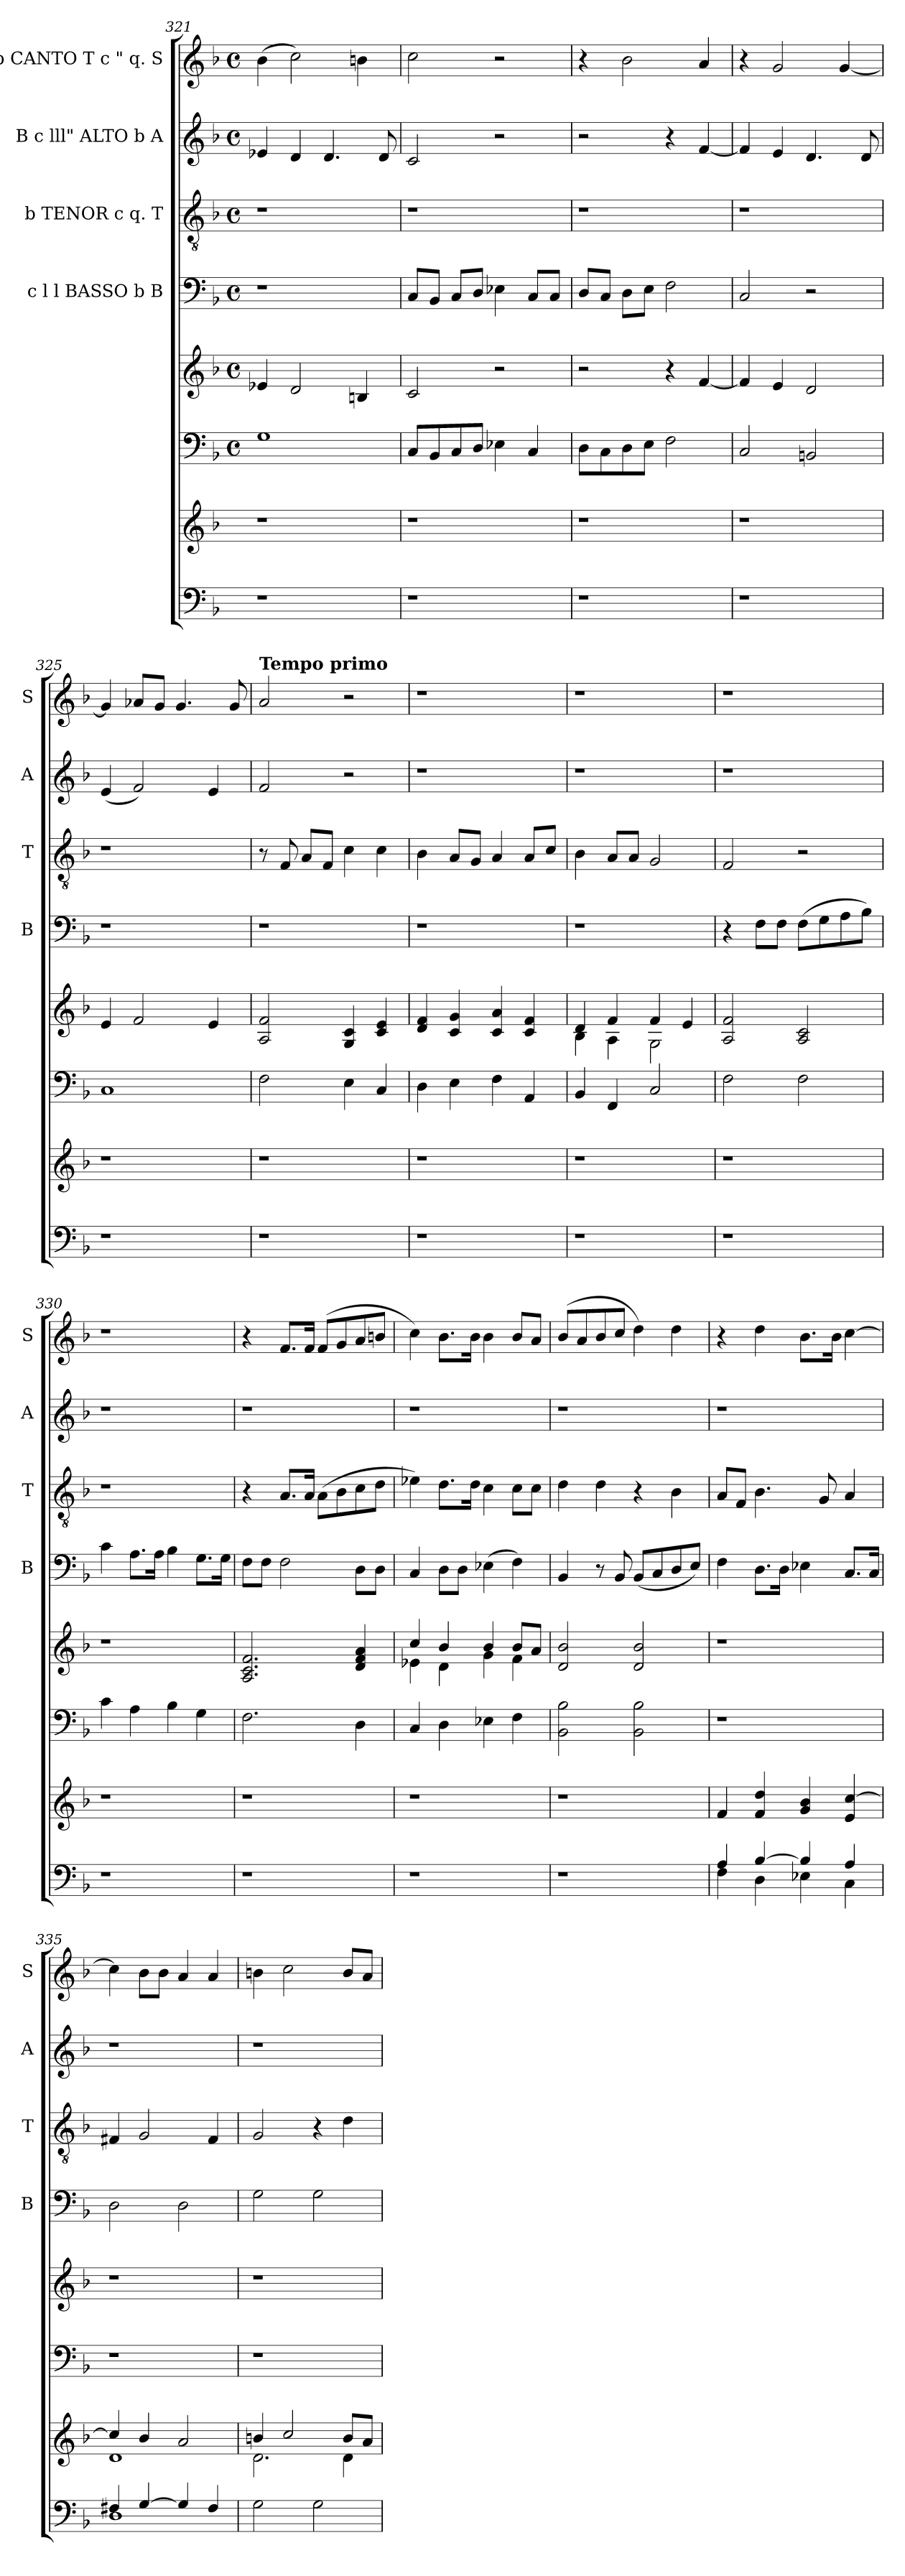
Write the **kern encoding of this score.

**kern	**kern	**kern	**kern	**kern	**kern	**kern	**kern
*part7	*part7	*part6	*part5	*part4	*part3	*part2	*part1
*staff8	*staff7	*staff6	*staff5	*staff4	*staff3	*staff2	*staff1
*	*	*	*	*I"c l l BASSO b B	*I"b TENOR c q. T	*I"B c lll" ALTO b A	*I"b CANTO T c " q. S
*	*	*	*	*I'B	*I'T	*I'A	*I'S
*clefF4	*clefG2	*clefF4	*clefG2	*clefF4	*clefGv2	*clefG2	*clefG2
*k[b-]	*k[b-]	*k[b-]	*k[b-]	*k[b-]	*k[b-]	*k[b-]	*k[b-]
*F:	*F:	*F:	*F:	*F:	*F:	*F:	*F:
*	*	*M4/4	*M4/4	*M4/4	*M4/4	*M4/4	*M4/4
*	*	*met(c)	*met(c)	*met(c)	*met(c)	*met(c)	*met(c)
=321	=321	=321	=321	=321	=321	=321	=321
1r	1r	1G	4e-X/	1r	1r	4e-X/	(>4b-\
.	.	.	2d/	.	.	4d/	2cc\)
.	.	.	.	.	.	4.d/	.
.	.	.	4Bn/	.	.	.	4bn\
.	.	.	.	.	.	8d/	.
!!LO:PB:g=z
=322	=322	=322	=322	=322	=322	=322	=322
1r	1r	8C/L	2c/	8C/L	1r	2c/	2cc\
.	.	8BB-/	.	8BB-/J	.	.	.
.	.	8C/	.	8C/L	.	.	.
.	.	8D/J	.	8D/J	.	.	.
.	.	4E-X\	2r	4E-X\	.	2r	2r
.	.	4C/	.	8C/L	.	.	.
.	.	.	.	8C/J	.	.	.
=323	=323	=323	=323	=323	=323	=323	=323
1r	1r	8D\L	2r	8D/L	1r	2r	4r
.	.	8C\	.	8C/J	.	.	.
.	.	8D\	.	8D\L	.	.	2b-\
.	.	8E\J	.	8E\J	.	.	.
.	.	2F\	4r	2F\	.	4r	.
.	.	.	[<4f/	.	.	[<4f/	4a/
=324	=324	=324	=324	=324	=324	=324	=324
1r	1r	2C/	4f/]	2C/	1r	4f/]	4r
.	.	.	4e/	.	.	4e/	2g/
.	.	2BBn/	2d/	2r	.	4.d/	.
.	.	.	.	.	.	.	[<4g/
.	.	.	.	.	.	8d/	.
=325	=325	=325	=325	=325	=325	=325	=325
1r	1r	1C	4e/	1r	1r	(<4e/	4g/]
.	.	.	2f/	.	.	2f/)	8a-X/L
.	.	.	.	.	.	.	8g/J
.	.	.	.	.	.	.	4.g/
.	.	.	4e/	.	.	4e/	.
.	.	.	.	.	.	.	8g/
!!LO:LB:g=z
=326	=326	=326	=326	=326	=326	=326	=326
!	!	!	!	!	!	!	!LO:TX:a:B:t=Tempo primo
1r	1r	2F\	2A/ 2f/	1r	8r	2f/	2a/
.	.	.	.	.	8F/	.	.
.	.	.	.	.	8A/L	.	.
.	.	.	.	.	8F/J	.	.
.	.	4E\	4G/ 4c/	.	4c\	2r	2r
.	.	4C/	4c/ 4e/	.	4c\	.	.
=327	=327	=327	=327	=327	=327	=327	=327
1r	1r	4D\	4d/ 4f/	1r	4B-\	1r	1r
.	.	4E\	4c/ 4g/	.	8A/L	.	.
.	.	.	.	.	8G/J	.	.
.	.	4F\	4c/ 4a/	.	4A/	.	.
.	.	4AA/	4c/ 4f/	.	8A/L	.	.
.	.	.	.	.	8c/J	.	.
=328	=328	=328	=328	=328	=328	=328	=328
*	*	*	*^	*	*	*	*
1r	1r	4BB-/	4d/	4B-\	1r	4B-\	1r	1r
.	.	4FF/	4f/	4A\	.	8A/L	.	.
.	.	.	.	.	.	8A/J	.	.
.	.	2C/	4f/	2G\	.	2G/	.	.
.	.	.	4e/	.	.	.	.	.
*	*	*	*v	*v	*	*	*	*
=329	=329	=329	=329	=329	=329	=329	=329
1r	1r	2F\	2A/ 2f/	4r	2F/	1r	1r
.	.	.	.	8F\L	.	.	.
.	.	.	.	8F\J	.	.	.
.	.	2F\	2A/ 2c/	(>8F\L	2r	.	.
.	.	.	.	8G\	.	.	.
.	.	.	.	8A\	.	.	.
.	.	.	.	8B-\J)	.	.	.
!!LO:PB:g=z
=330	=330	=330	=330	=330	=330	=330	=330
1r	1r	4c\	1r	4c\	1r	1r	1r
.	.	4A\	.	8.A\L	.	.	.
.	.	.	.	16A\Jk	.	.	.
.	.	4B-\	.	4B-\	.	.	.
.	.	4G\	.	8.G\L	.	.	.
.	.	.	.	16G\Jk	.	.	.
=331	=331	=331	=331	=331	=331	=331	=331
1r	1r	2.F\	2.A/ 2.c/ 2.f/	8F\L	4r	1r	4r
.	.	.	.	8F\J	.	.	.
.	.	.	.	2F\	8.A/L	.	8.f/L
.	.	.	.	.	16A/Jk	.	16f/Jk
.	.	.	.	.	(>8A\L	.	(>8f/L
.	.	.	.	.	8B-\	.	8g/
.	.	4D\	4d/ 4f/ 4a/	8D\L	8c\	.	8a/
.	.	.	.	8D\J	8d\J	.	8bn/J
=332	=332	=332	=332	=332	=332	=332	=332
*	*	*	*^	*	*	*	*
1r	1r	4C/	4cc/	4e-X\	4C/	4e-X\)	1r	4cc\)
.	.	4D\	4b-/	4d\	8D\L	8.d\L	.	8.b-\L
.	.	.	.	.	8D\J	.	.	.
.	.	.	.	.	.	16d\Jk	.	16b-\Jk
.	.	4E-X\	4b-/	4g\	(>4E-X\	4c\	.	4b-\
.	.	4F\	8b-/L	4f\	4F\)	8c\L	.	8b-/L
.	.	.	8a/J	.	.	8c\J	.	8a/J
*	*	*	*v	*v	*	*	*	*
=333	=333	=333	=333	=333	=333	=333	=333
1r	1r	2BB-\ 2B-\	2d/ 2b-/	4BB-/	4d\	1r	(>8b-/L
.	.	.	.	.	.	.	8a/
.	.	.	.	8r	4d\	.	8b-/
.	.	.	.	8BB-/	.	.	8cc/J
.	.	2BB-\ 2B-\	2d/ 2b-/	(>8BB-/L	4r	.	4dd\)
.	.	.	.	8C/	.	.	.
.	.	.	.	8D/	4B-\	.	4dd\
.	.	.	.	8E/J)	.	.	.
!!LO:LB:g=z
=334	=334	=334	=334	=334	=334	=334	=334
*^	*	*	*	*	*	*	*
4A/	4F\	4f/	1r	1r	4F\	8A/L	1r	4r
.	.	.	.	.	.	8F/J	.	.
[>4B-/	4D\	4f/ 4dd/	.	.	8.D\L	4.B-\	.	4dd\
.	.	.	.	.	16D\Jk	.	.	.
4B-/]	4E-X\	4g/ 4b-/	.	.	4E-X\	.	.	8.b-\L
.	.	.	.	.	.	8G/	.	.
.	.	.	.	.	.	.	.	16b-\Jk
4A/	4C\	4e/ [>4cc/	.	.	8.C/L	4A/	.	[>4cc\
.	.	.	.	.	16C/Jk	.	.	.
=335	=335	=335	=335	=335	=335	=335	=335	=335
*	*	*^	*	*	*	*	*	*
4F#X/	1D	4cc/]	1d	1r	1r	2D\	4F#X/	1r	4cc\]
[>4G/	.	4b-/	.	.	.	.	2G/	.	8b-\L
.	.	.	.	.	.	.	.	.	8b-\J
4G/]	.	2a/	.	.	.	2D\	.	.	4a/
4F#/	.	.	.	.	.	.	4F#/	.	4a/
*v	*v	*	*	*	*	*	*	*	*
=336	=336	=336	=336	=336	=336	=336	=336	=336
2G\	4bn/	2.d\	1r	1r	2G\	2G/	1r	4bn\
.	2cc/	.	.	.	.	.	.	2cc\
2G\	.	.	.	.	2G\	4r	.	.
.	8b/L	4d\	.	.	.	4d\	.	8b/L
.	8a/J	.	.	.	.	.	.	8a/J
*	*v	*v	*	*	*	*	*	*
=	=	=	=	=	=	=	=
*-	*-	*-	*-	*-	*-	*-	*-
